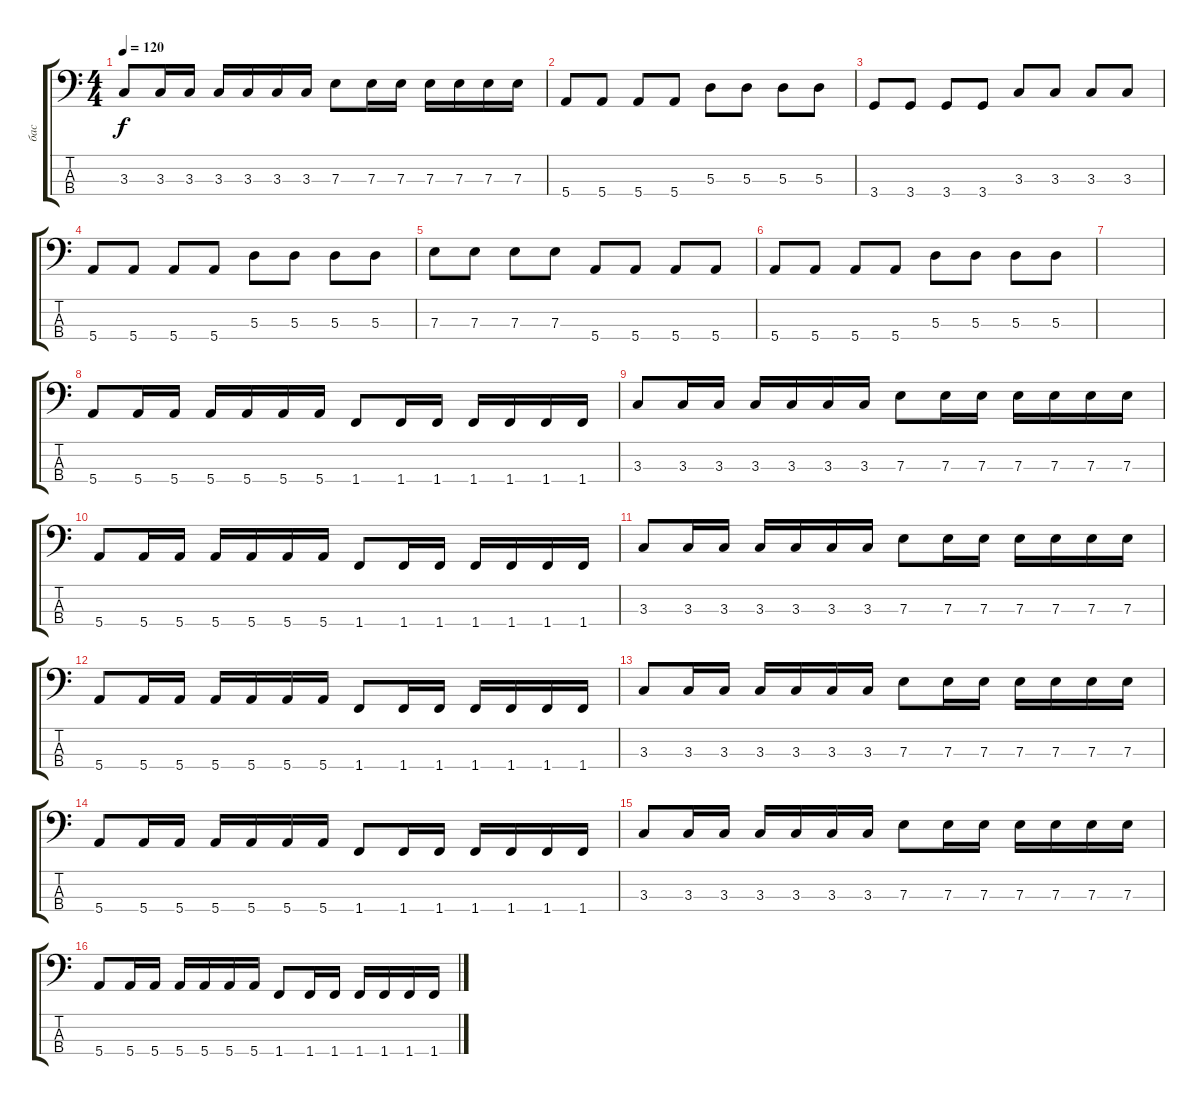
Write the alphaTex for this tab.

\track ("бас" "бас") {instrument fretlessbass}
\staff {score tabs}
\tuning (G2 D2 A1 E1) {hide}
\ts (4 4)
\tempo 120
\clef f4
\ks c
3.3.8{dy f} 3.3.16 3.3.16 3.3.16 3.3.16 3.3.16 3.3.16 7.3.8 7.3.16 7.3.16 7.3.16 7.3.16 7.3.16 7.3.16 |
5.4.8 5.4.8 5.4.8 5.4.8 5.3.8 5.3.8 5.3.8 5.3.8 |
3.4.8 3.4.8 3.4.8 3.4.8 3.3.8 3.3.8 3.3.8 3.3.8 |
5.4.8 5.4.8 5.4.8 5.4.8 5.3.8 5.3.8 5.3.8 5.3.8 |
7.3.8 7.3.8 7.3.8 7.3.8 5.4.8 5.4.8 5.4.8 5.4.8 |
5.4.8 5.4.8 5.4.8 5.4.8 5.3.8 5.3.8 5.3.8 5.3.8 |
|
5.4.8 5.4.16 5.4.16 5.4.16 5.4.16 5.4.16 5.4.16 1.4.8 1.4.16 1.4.16 1.4.16 1.4.16 1.4.16 1.4.16 |
3.3.8 3.3.16 3.3.16 3.3.16 3.3.16 3.3.16 3.3.16 7.3.8 7.3.16 7.3.16 7.3.16 7.3.16 7.3.16 7.3.16 |
5.4.8 5.4.16 5.4.16 5.4.16 5.4.16 5.4.16 5.4.16 1.4.8 1.4.16 1.4.16 1.4.16 1.4.16 1.4.16 1.4.16 |
3.3.8 3.3.16 3.3.16 3.3.16 3.3.16 3.3.16 3.3.16 7.3.8 7.3.16 7.3.16 7.3.16 7.3.16 7.3.16 7.3.16 |
5.4.8 5.4.16 5.4.16 5.4.16 5.4.16 5.4.16 5.4.16 1.4.8 1.4.16 1.4.16 1.4.16 1.4.16 1.4.16 1.4.16 |
3.3.8 3.3.16 3.3.16 3.3.16 3.3.16 3.3.16 3.3.16 7.3.8 7.3.16 7.3.16 7.3.16 7.3.16 7.3.16 7.3.16 |
5.4.8 5.4.16 5.4.16 5.4.16 5.4.16 5.4.16 5.4.16 1.4.8 1.4.16 1.4.16 1.4.16 1.4.16 1.4.16 1.4.16 |
3.3.8 3.3.16 3.3.16 3.3.16 3.3.16 3.3.16 3.3.16 7.3.8 7.3.16 7.3.16 7.3.16 7.3.16 7.3.16 7.3.16 |
5.4.8 5.4.16 5.4.16 5.4.16 5.4.16 5.4.16 5.4.16 1.4.8 1.4.16 1.4.16 1.4.16 1.4.16 1.4.16 1.4.16
